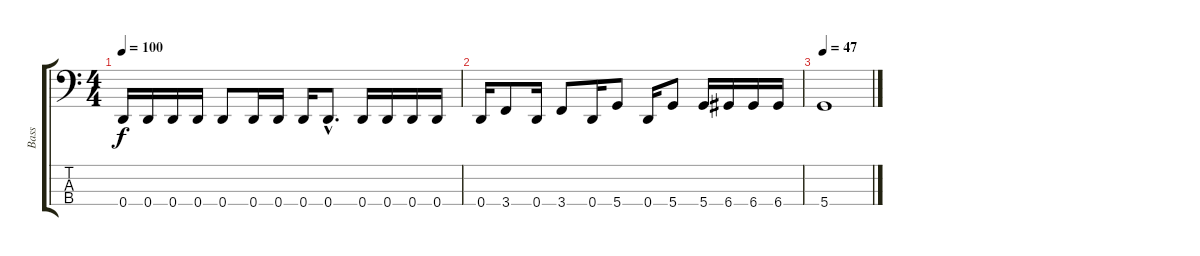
\track ("Bass" "Bass") {instrument electricbassfinger}
\staff {score tabs}
\tuning (G2 D2 A1 D1) {hide}
\ts (4 4)
\tempo 100
\clef f4
\ks c
0.4.16{dy f} 0.4.16 0.4.16 0.4.16 0.4.8 0.4.16 0.4.16 0.4.16 0.4{hac}.8{d} 0.4.16 0.4.16 0.4.16 0.4.16 |
0.4.16 3.4.8 0.4.16 3.4.8 0.4.16 5.4.8 0.4.16 5.4.8 5.4.16 6.4.16 6.4.16 6.4.16 |
\tempo 47
5.4.1
